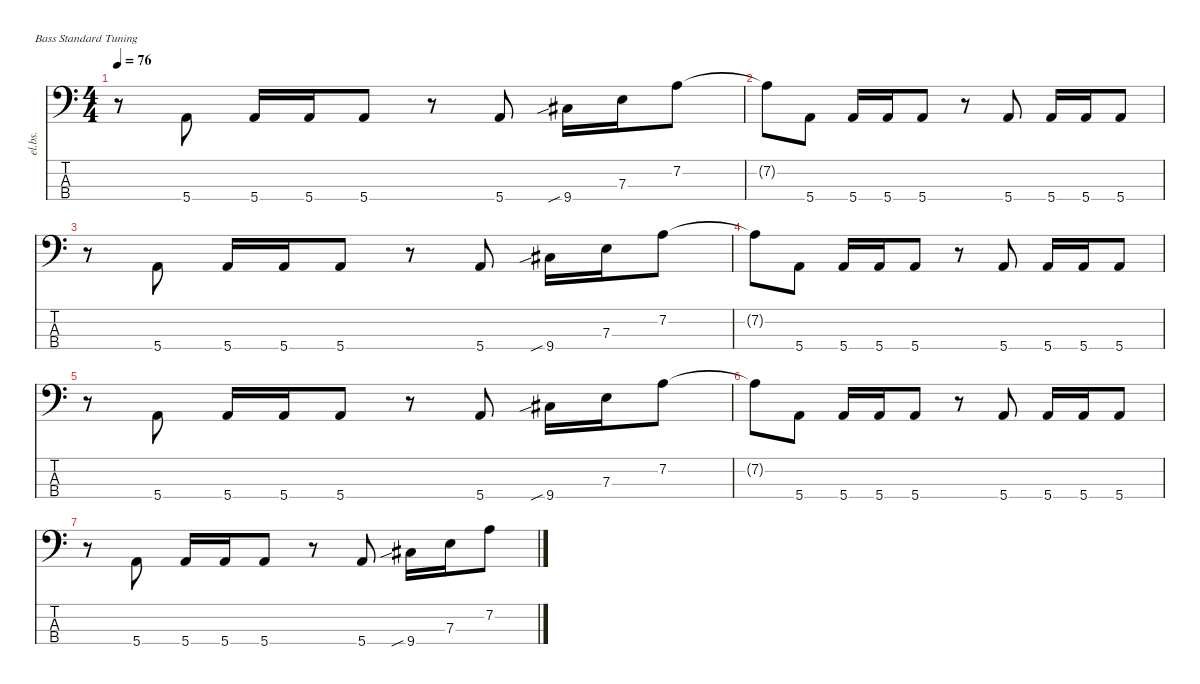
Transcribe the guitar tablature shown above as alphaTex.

\defaultSystemsLayout 4
\hideDynamics
\bracketExtendMode nobrackets
\otherSystemsTrackNameOrientation horizontal
\track ("Bass" "el.bs.") {instrument electricbassfinger}
\staff {score tabs}
\tuning (G2 D2 A1 E1)
\ts (4 4)
\tempo 76
\clef f4
\ks c
r.8{dy f beam Down} 5.4.8{beam Up} 5.4.16{beam Up} 5.4.16{beam Up} 5.4.8{beam Up} r.8{beam Up} 5.4.8{beam Up} 9.4{sib acc #}.16{beam Down} 7.3.16{beam Down} 7.2.8{beam Down} |
7.2{t}.8{beam Down} 5.4.8{beam Down} 5.4.16{beam Up} 5.4.16{beam Up} 5.4.8{beam Up} r.8{beam Up} 5.4.8{beam Up} 5.4.16{beam Up} 5.4.16{beam Up} 5.4.8{beam Up} |
r.8{beam Down} 5.4.8{beam Up} 5.4.16{beam Up} 5.4.16{beam Up} 5.4.8{beam Up} r.8{beam Up} 5.4.8{beam Up} 9.4{sib acc #}.16{beam Down} 7.3.16{beam Down} 7.2.8{beam Down} |
7.2{t}.8{beam Down} 5.4.8{beam Down} 5.4.16{beam Up} 5.4.16{beam Up} 5.4.8{beam Up} r.8{beam Up} 5.4.8{beam Up} 5.4.16{beam Up} 5.4.16{beam Up} 5.4.8{beam Up} |
r.8{beam Down} 5.4.8{beam Up} 5.4.16{beam Up} 5.4.16{beam Up} 5.4.8{beam Up} r.8{beam Up} 5.4.8{beam Up} 9.4{sib acc #}.16{beam Down} 7.3.16{beam Down} 7.2.8{beam Down} |
7.2{t}.8{beam Down} 5.4.8{beam Down} 5.4.16{beam Up} 5.4.16{beam Up} 5.4.8{beam Up} r.8{beam Up} 5.4.8{beam Up} 5.4.16{beam Up} 5.4.16{beam Up} 5.4.8{beam Up} |
r.8{beam Down} 5.4.8{beam Up} 5.4.16{beam Up} 5.4.16{beam Up} 5.4.8{beam Up} r.8{beam Up} 5.4.8{beam Up} 9.4{sib acc #}.16{beam Down} 7.3.16{beam Down} 7.2.8{beam Down}
